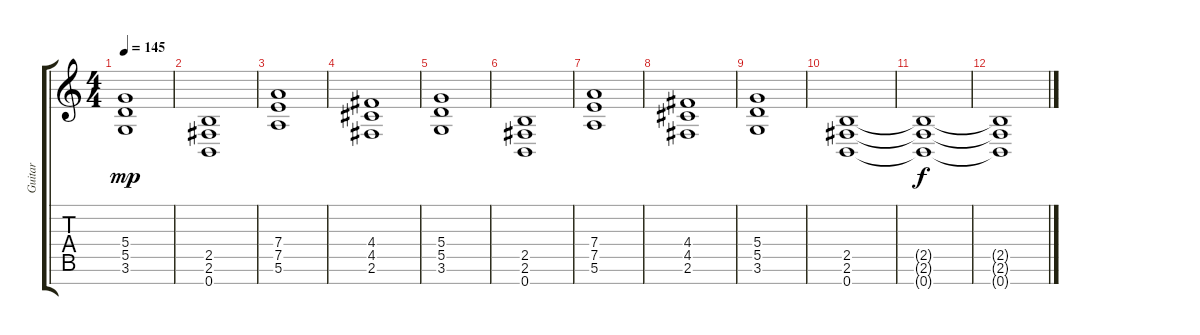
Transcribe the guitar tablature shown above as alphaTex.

\track ("Guitar" "Guitar") {instrument distortionguitar}
\staff {score tabs}
\tuning (E4 B3 G3 D3 A2 E2 B1) {hide}
\ts (4 4)
\tempo 145
\clef g2
\ks c
(5.4 5.5 3.6).1{dy mp} |
(2.5 2.6 0.7).1 |
(7.4 7.5 5.6).1 |
(4.4 4.5 2.6).1 |
(5.4 5.5 3.6).1 |
(2.5 2.6 0.7).1 |
(7.4 7.5 5.6).1 |
(4.4 4.5 2.6).1 |
(5.4 5.5 3.6).1 |
(2.5 2.6 0.7).1 |
(2.5{t} 2.6{t} 0.7{t}).1{dy f} |
(2.5{t} 2.6{t} 0.7{t}).1
